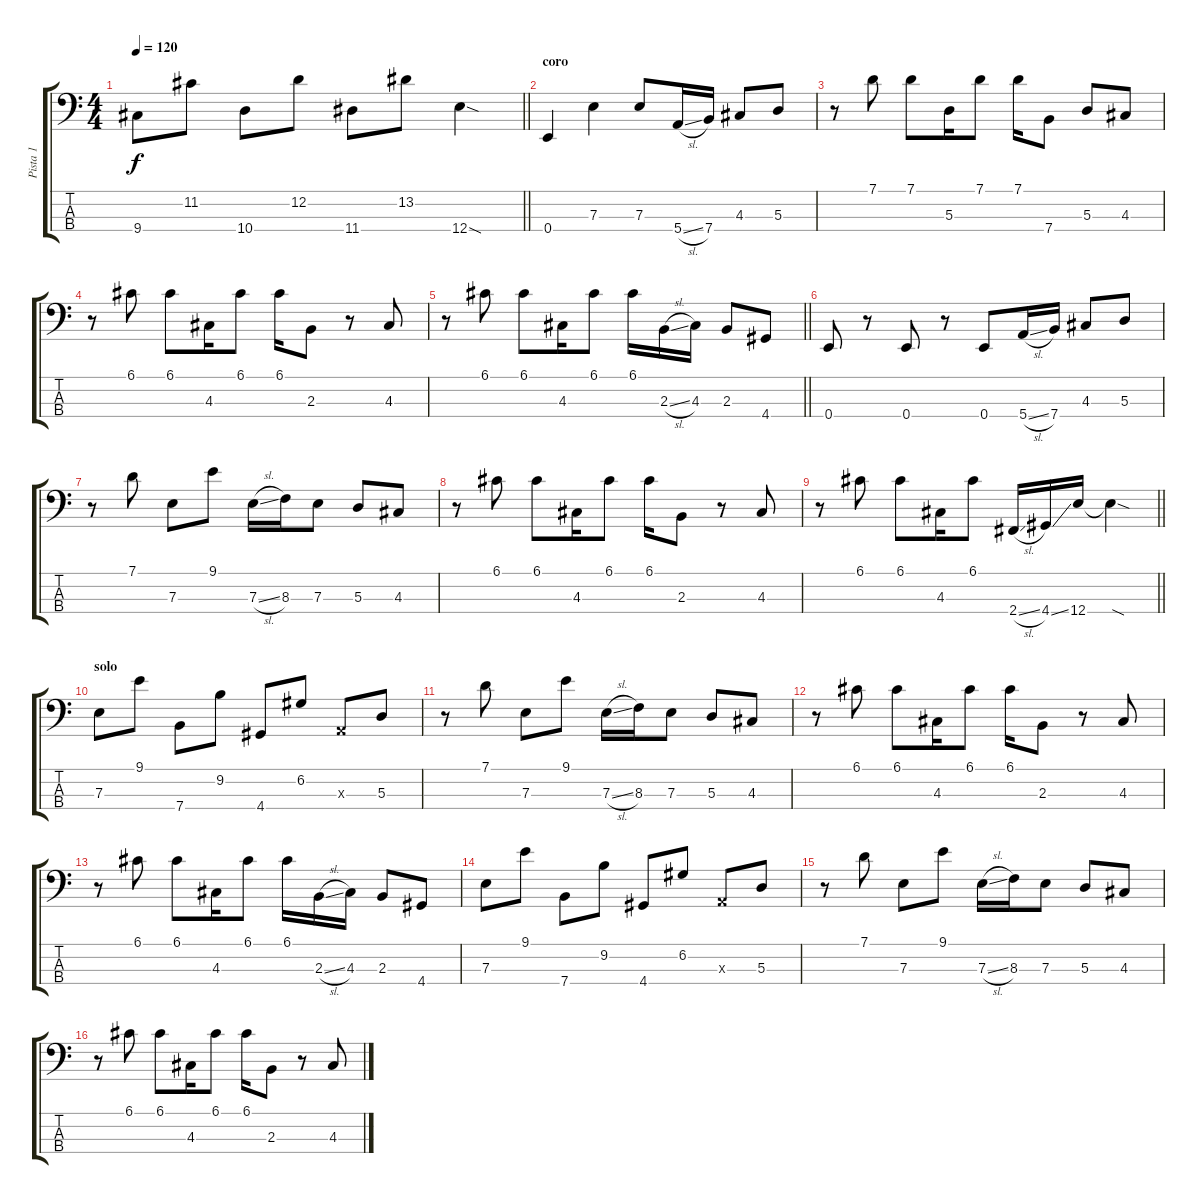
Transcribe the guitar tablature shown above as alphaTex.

\track ("Pista 1" "Pista 1") {instrument electricbassfinger}
\staff {score tabs}
\tuning (G2 D2 A1 E1) {hide}
\ts (4 4)
\tempo 120
\clef f4
\barLineRight lightlight
\ks c
9.4.8{dy f} 11.2.8 10.4.8 12.2.8 11.4.8 13.2.8 12.4{sod}.4 |
\section ("" "coro")
0.4.4 7.3.4 7.3.8 5.4{sl}.16 7.4.16 4.3.8 5.3.8 |
r.8 7.1.8 7.1.8 5.3.16 7.1.8 7.1.16 7.4.8 5.3.8 4.3.8 |
r.8 6.1.8 6.1.8 4.3.16 6.1.8 6.1.16 2.3.8 r.8 4.3.8 |
\barLineRight lightlight
r.8 6.1.8 6.1.8 4.3.16 6.1.8 6.1.16 2.3{sl}.16 4.3.16 2.3.8 4.4.8 |
0.4.8 r.8 0.4.8 r.8 0.4.8 5.4{sl}.16 7.4.16 4.3.8 5.3.8 |
r.8 7.1.8 7.3.8 9.1.8 7.3{sl}.16 8.3.16 7.3.8 5.3.8 4.3.8 |
r.8 6.1.8 6.1.8 4.3.16 6.1.8 6.1.16 2.3.8 r.8 4.3.8 |
\barLineRight lightlight
r.8 6.1.8 6.1.8 4.3.16 6.1.8 2.4{sl}.16 4.4{ss}.16 12.4.16 12.4{sod t}.4 |
\section ("" "solo")
7.3.8 9.1.8 7.4.8 9.2.8 4.4.8 6.2.8 0.3{x}.8 5.3.8 |
r.8 7.1.8 7.3.8 9.1.8 7.3{sl}.16 8.3.16 7.3.8 5.3.8 4.3.8 |
r.8 6.1.8 6.1.8 4.3.16 6.1.8 6.1.16 2.3.8 r.8 4.3.8 |
r.8 6.1.8 6.1.8 4.3.16 6.1.8 6.1.16 2.3{sl}.16 4.3.16 2.3.8 4.4.8 |
7.3.8 9.1.8 7.4.8 9.2.8 4.4.8 6.2.8 0.3{x}.8 5.3.8 |
r.8 7.1.8 7.3.8 9.1.8 7.3{sl}.16 8.3.16 7.3.8 5.3.8 4.3.8 |
r.8 6.1.8 6.1.8 4.3.16 6.1.8 6.1.16 2.3.8 r.8 4.3.8
